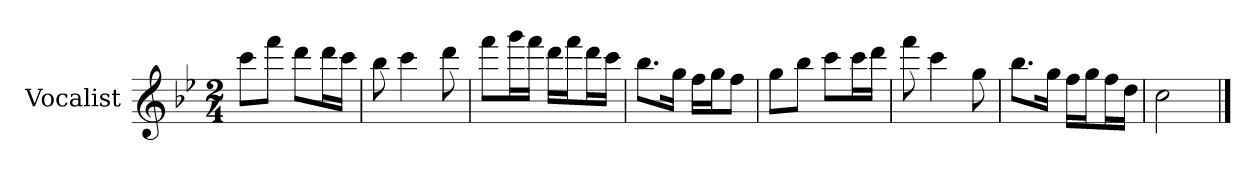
**kern
*part1
*staff1
*I"Vocalist
*k[b-e-]
*B-:
*M2/4
=
8cccL
8fffJ
8dddL
16dddL
16cccJJ
=1
8bb-
4ccc
8ddd
=2
8fffL
16gggL
16fffJJ
16dddLL
16fffJ
16dddL
16cccJJ
=3
8.bb-L
16ggJk
16ffLL
16ggJ
8ffJ
=4
8ggL
8bb-J
8cccL
16cccL
16dddJJ
=5
8fff
4ccc
8gg
=6
8.bb-L
16ggJk
16ffLL
16ggJ
16ffL
16ddJJ
=7
2cc
==
*-
